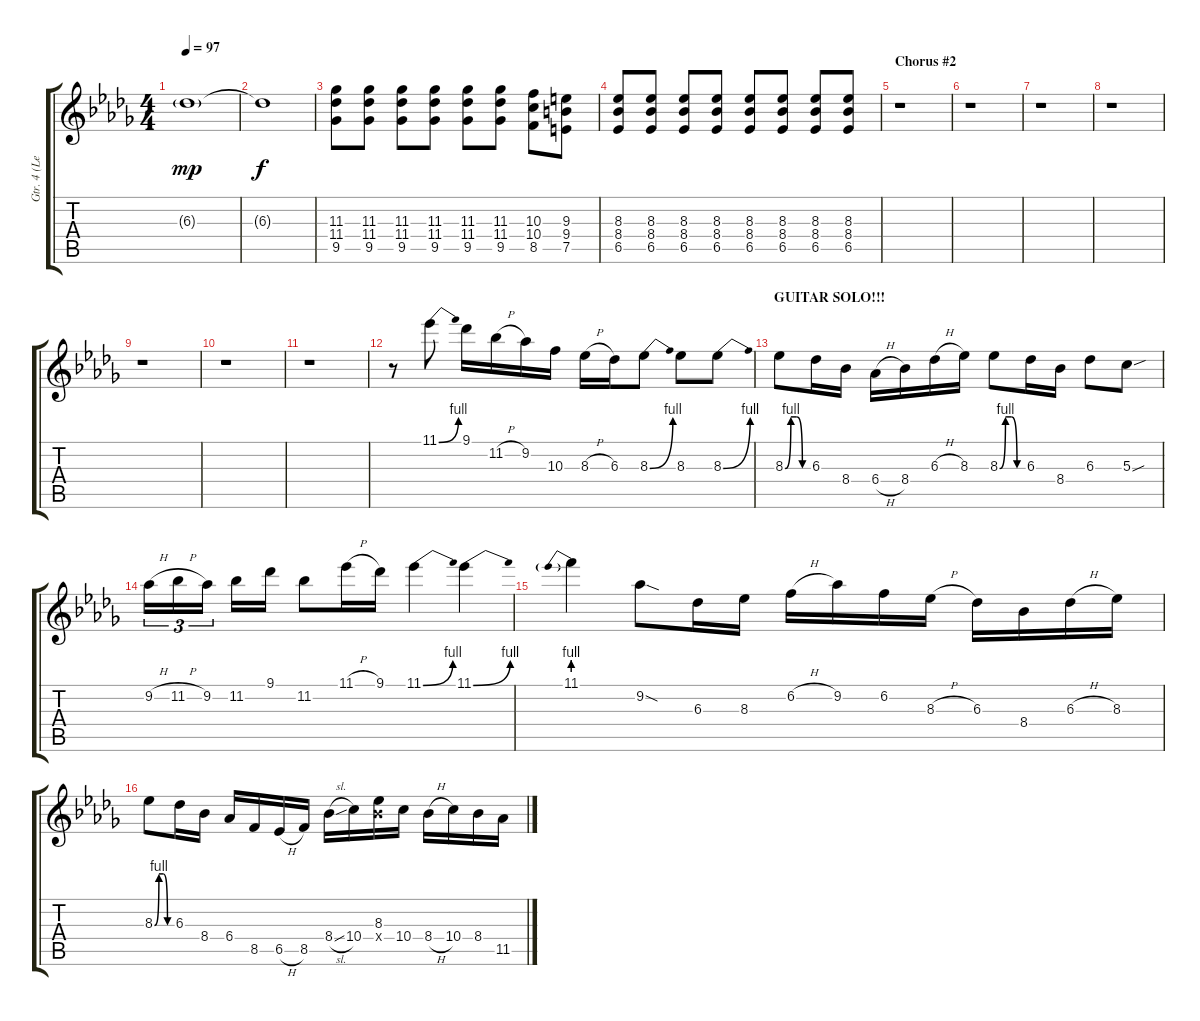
\track ("Gtr. 4 (Lead)" "Gtr. 4 (Le") {instrument overdrivenguitar}
\staff {score tabs}
\tuning (E4 B3 G3 D3 A2 E2) {hide}
\ts (4 4)
\tempo 97
\clef g2
\ks db
6.3{g}.1{dy mp} |
6.3{t}.1{dy f} |
(11.3 11.4 9.5).8{volume 8 balance 11 instrument distortionguitar} (11.3 11.4 9.5).8 (11.3 11.4 9.5).8 (11.3 11.4 9.5).8 (11.3 11.4 9.5).8 (11.3 11.4 9.5).8 (10.3 10.4 8.5).8 (9.3 9.4 7.5).8 |
(8.3 8.4 6.5).8 (8.3 8.4 6.5).8 (8.3 8.4 6.5).8 (8.3 8.4 6.5).8 (8.3 8.4 6.5).8 (8.3 8.4 6.5).8 (8.3 8.4 6.5).8 (8.3 8.4 6.5).8 |
\section ("" "Chorus #2")
r.1 |
r.1 |
r.1 |
r.1 |
r.1 |
r.1 |
r.1 |
r.8{volume 16 balance 8 instrument overdrivenguitar} 11.1{be (bend 0 0 60 4)}.8 9.1.16 11.2{h}.16 9.2.16 10.3.16 8.3{h}.16 6.3.16 8.3{be (bend 0 0 60 4)}.8 8.3.8 8.3{be (bend 0 0 60 4)}.8 |
\section ("" "GUITAR SOLO!!!")
8.3{be (custom 0 0 15 4 30 4 45 0 60 0)}.8 6.3.16 8.4.16 6.4{h}.16 8.4.16 6.3{h}.16 8.3.16 8.3{be (custom 0 0 15 4 30 4 45 0 60 0)}.8 6.3.16 8.4.16 6.3.8 5.3{sou}.8 |
9.2{h}.16{tu (3 2)} 11.2{h}.16{tu (3 2)} 9.2.16{tu (3 2)} 11.2.16 9.1.16 11.2.8 11.1{h}.16 9.1.16 11.1{be (bend 0 0 60 4)}.4 11.1{be (bend 0 0 60 4)}.4 |
11.1{be (prebend 0 4 60 4)}.4 9.2{sod}.8 6.3.16 8.3.16 6.2{h}.16 9.2.16 6.2.16 8.3{h}.16 6.3.16 8.4.16 6.3{h}.16 8.3.16 |
8.3{be (custom 0 0 15 4 30 4 45 0 60 0)}.8 6.3.16 8.4.16 6.4.16 8.5.16 6.5{h}.16 8.5.16 8.4{sl}.16 10.4.16 (8.3 8.4{x}).16 10.4.16 8.4{h}.16 10.4.16 8.4.16 11.5.16
